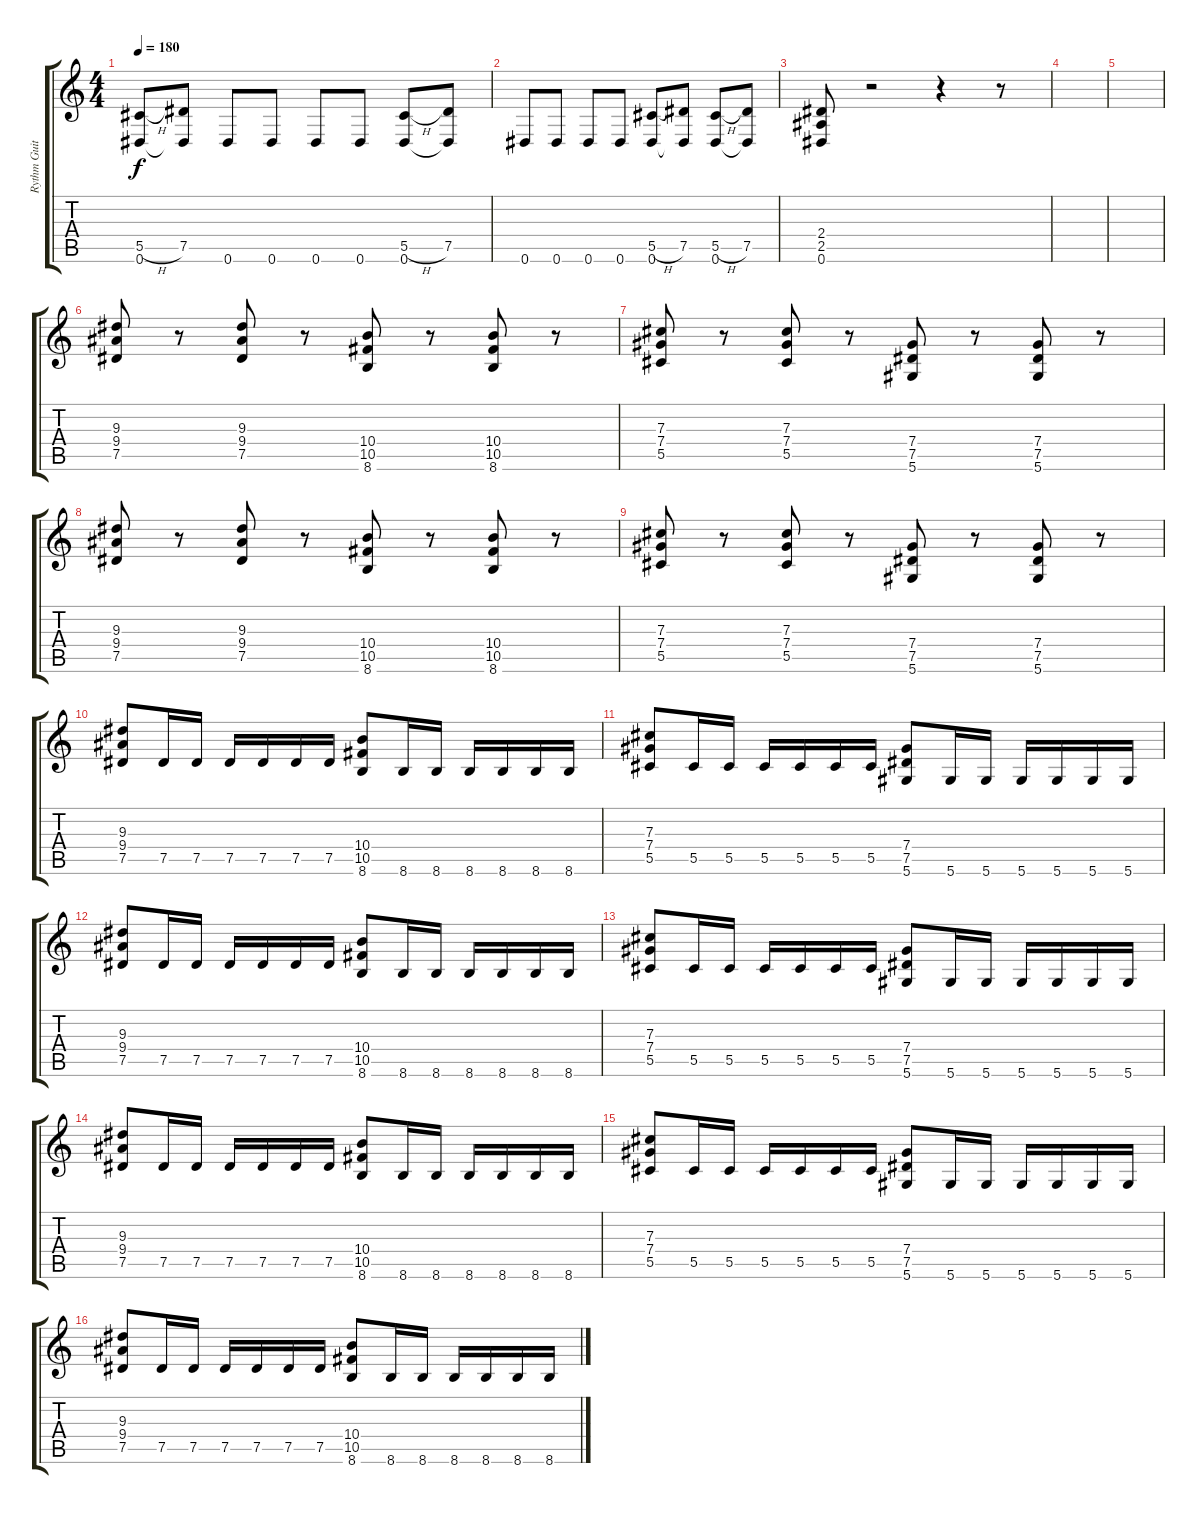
\track ("Rythm Guitar" "Rythm Guit") {instrument distortionguitar}
\staff {score tabs}
\tuning (Eb4 Bb3 Gb3 Db3 Ab2 Eb2) {hide}
\ts (4 4)
\tempo 180
\clef g2
\ks c
(5.5{h} 0.6).8{dy f} (7.5 0.6{t}).8 0.6.8 0.6.8 0.6.8 0.6.8 (5.5{h} 0.6).8 (7.5 0.6{t}).8 |
0.6.8 0.6.8 0.6.8 0.6.8 (5.5{h} 0.6).8 (7.5 0.6{t}).8 (5.5{h} 0.6).8 (7.5 0.6{t}).8 |
(2.4 2.5 0.6).8 r.2 r.4 r.8 |
|
|
(9.3 9.4 7.5).8 r.8 (9.3 9.4 7.5).8 r.8 (10.4 10.5 8.6).8 r.8 (10.4 10.5 8.6).8 r.8 |
(7.3 7.4 5.5).8 r.8 (7.3 7.4 5.5).8 r.8 (7.4 7.5 5.6).8 r.8 (7.4 7.5 5.6).8 r.8 |
(9.3 9.4 7.5).8 r.8 (9.3 9.4 7.5).8 r.8 (10.4 10.5 8.6).8 r.8 (10.4 10.5 8.6).8 r.8 |
(7.3 7.4 5.5).8 r.8 (7.3 7.4 5.5).8 r.8 (7.4 7.5 5.6).8 r.8 (7.4 7.5 5.6).8 r.8 |
(9.3 9.4 7.5).8 7.5.16 7.5.16 7.5.16 7.5.16 7.5.16 7.5.16 (10.4 10.5 8.6).8 8.6.16 8.6.16 8.6.16 8.6.16 8.6.16 8.6.16 |
(7.3 7.4 5.5).8 5.5.16 5.5.16 5.5.16 5.5.16 5.5.16 5.5.16 (7.4 7.5 5.6).8 5.6.16 5.6.16 5.6.16 5.6.16 5.6.16 5.6.16 |
(9.3 9.4 7.5).8 7.5.16 7.5.16 7.5.16 7.5.16 7.5.16 7.5.16 (10.4 10.5 8.6).8 8.6.16 8.6.16 8.6.16 8.6.16 8.6.16 8.6.16 |
(7.3 7.4 5.5).8 5.5.16 5.5.16 5.5.16 5.5.16 5.5.16 5.5.16 (7.4 7.5 5.6).8 5.6.16 5.6.16 5.6.16 5.6.16 5.6.16 5.6.16 |
(9.3 9.4 7.5).8 7.5.16 7.5.16 7.5.16 7.5.16 7.5.16 7.5.16 (10.4 10.5 8.6).8 8.6.16 8.6.16 8.6.16 8.6.16 8.6.16 8.6.16 |
(7.3 7.4 5.5).8 5.5.16 5.5.16 5.5.16 5.5.16 5.5.16 5.5.16 (7.4 7.5 5.6).8 5.6.16 5.6.16 5.6.16 5.6.16 5.6.16 5.6.16 |
(9.3 9.4 7.5).8 7.5.16 7.5.16 7.5.16 7.5.16 7.5.16 7.5.16 (10.4 10.5 8.6).8 8.6.16 8.6.16 8.6.16 8.6.16 8.6.16 8.6.16
